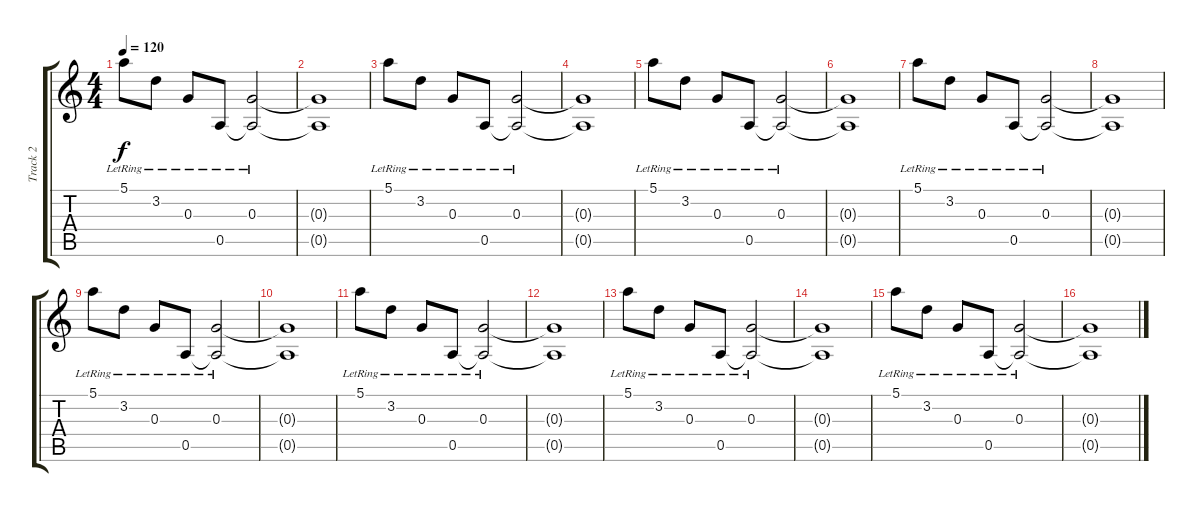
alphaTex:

\track ("Track 2" "Track 2") {instrument acousticguitarnylon}
\staff {score tabs}
\tuning (E4 B3 G3 D3 A2 E2) {hide}
\ts (4 4)
\tempo 120
\clef g2
\ks c
5.1{lr}.8{dy f} 3.2{lr}.8 0.3{lr}.8 0.5{lr}.8 (0.3{lr} 0.5{t}).2 |
(0.3{t} 0.5{t}).1 |
5.1{lr}.8 3.2{lr}.8 0.3{lr}.8 0.5{lr}.8 (0.3{lr} 0.5{t}).2 |
(0.3{t} 0.5{t}).1 |
5.1{lr}.8 3.2{lr}.8 0.3{lr}.8 0.5{lr}.8 (0.3{lr} 0.5{t}).2 |
(0.3{t} 0.5{t}).1 |
5.1{lr}.8 3.2{lr}.8 0.3{lr}.8 0.5{lr}.8 (0.3{lr} 0.5{t}).2 |
(0.3{t} 0.5{t}).1 |
5.1{lr}.8 3.2{lr}.8 0.3{lr}.8 0.5{lr}.8 (0.3{lr} 0.5{t}).2 |
(0.3{t} 0.5{t}).1 |
5.1{lr}.8 3.2{lr}.8 0.3{lr}.8 0.5{lr}.8 (0.3{lr} 0.5{t}).2 |
(0.3{t} 0.5{t}).1 |
5.1{lr}.8 3.2{lr}.8 0.3{lr}.8 0.5{lr}.8 (0.3{lr} 0.5{t}).2 |
(0.3{t} 0.5{t}).1 |
5.1{lr}.8 3.2{lr}.8 0.3{lr}.8 0.5{lr}.8 (0.3{lr} 0.5{t}).2 |
(0.3{t} 0.5{t}).1
